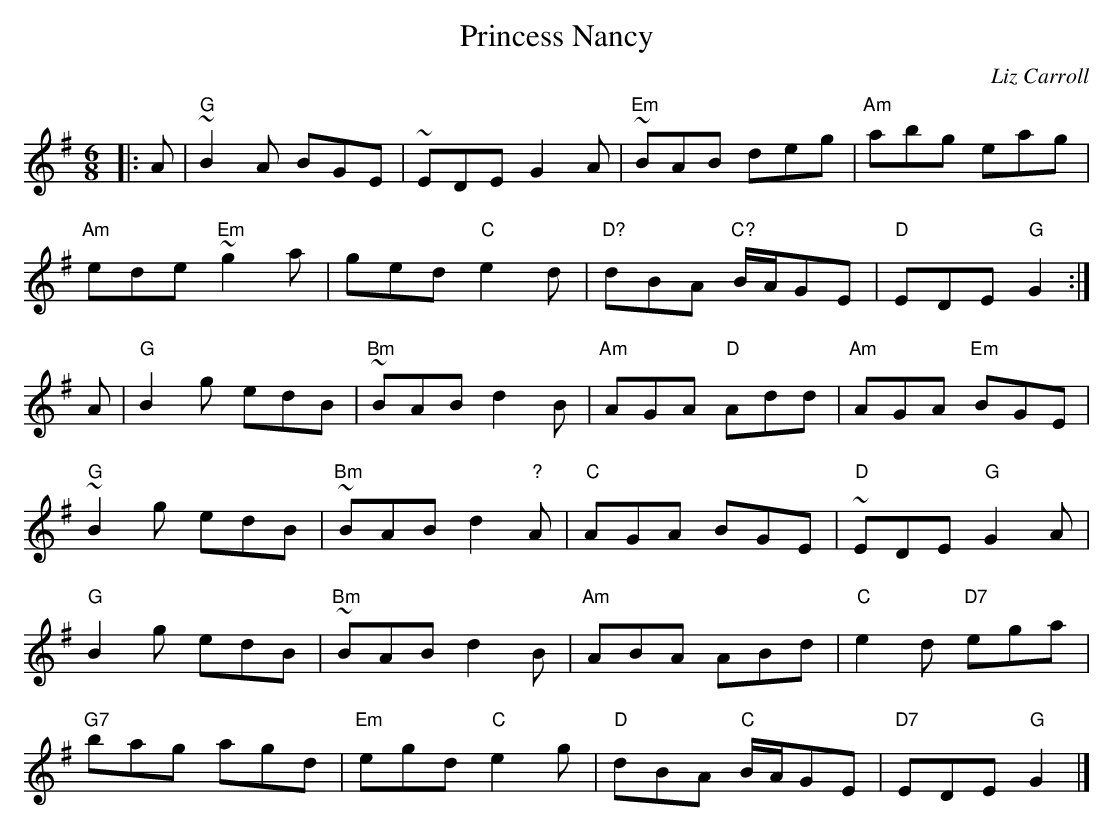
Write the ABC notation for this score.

X:1
T: Princess Nancy
C: Liz Carroll
M: 6/8
L: 1/8
K: G
|:A|\
"G"~B2A BGE|~EDE G2A|"Em"~BAB deg|"Am"abg eag|
"Am"ede "Em"~g2a|ged "C"e2d|"D?"dBA "C?"B/A/GE|"D"EDE "G"G2:|
A|\
"G"B2g edB|"Bm"~BAB d2B|"Am"AGA "D"Add|"Am"AGA "Em"BGE|
"G"~B2g edB|"Bm"~BAB d2"?"A|"C"AGA BGE|"D"~EDE "G"G2A|
"G"B2g edB|"Bm"~BAB d2B|"Am"ABA ABd|"C"e2d "D7"ega|
"G7"bag agd|"Em"egd "C"e2g|"D"dBA "C"B/A/GE|"D7"EDE "G"G2|]
